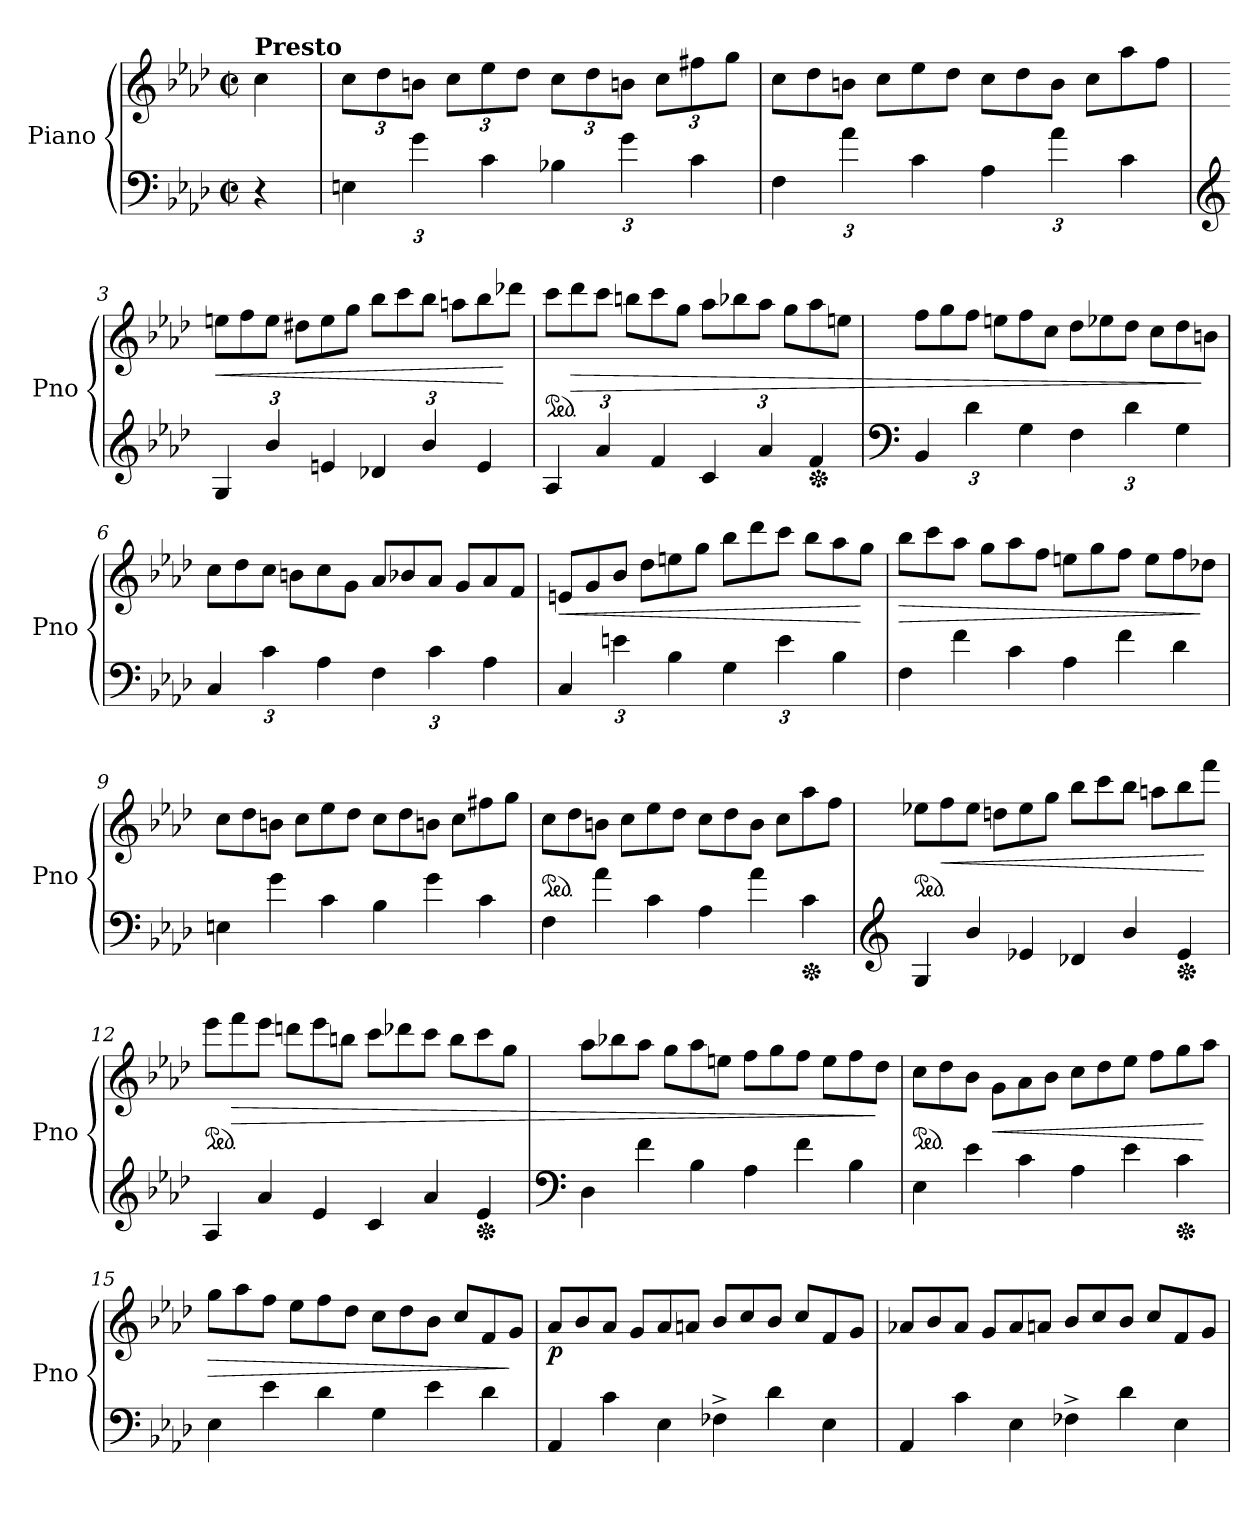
**kern	**kern	**dynam
*part1	*part1	*part1
*staff2	*staff1	*staff1/2
*I"Piano	*	*
*I'Pno	*	*
*clefF4	*clefG2	*
*k[b-e-a-d-]	*k[b-e-a-d-]	*
*M4/4	*M4/4	*
*met(c|)	*met(c|)	*
*MM224	*MM224	*
=	=	=
!	!LO:TX:a:B:t=Presto	!
!	!	!LO:DY:b
4r	4cc\	other-dynamics
=1	=1	=1
*Xbrackettup	*Xbrackettup	*
6En\	12cc\L	.
.	12dd-\	.
6g\	12bn\J	.
.	12cc\L	.
6c\	12ee-\	.
.	12dd-\J	.
6B-X\	12cc\L	.
.	12dd-\	.
6g\	12bn\J	.
.	12cc\L	.
6c\	12ff#X\	.
.	12gg\J	.
=2	=2	=2
*	*Xtuplet	*
6F\	12cc\L	.
.	12dd-\	.
6a-\	12bn\J	.
.	12cc\L	.
6c\	12ee-\	.
.	12dd-\J	.
6A-\	12cc\L	.
.	12dd-\	.
6a-\	12b\J	.
.	12cc\L	.
6c\	12aa-\	.
.	12ff\J	.
=3	=3	=3
*clefG2	*	*
!	!	!LO:HP:b
6G/	12een\L	<
.	12ff\	.
6b-/	12ee\J	.
.	12dd#X\L	.
6en/	12ee\	.
.	12gg\J	.
6d-X/	12bb-\L	.
.	12ccc\	.
6b-/	12bb-\J	.
.	12aan\L	.
6e/	12bb-\	.
.	12ddd-X\J	[
!!LO:LB:g=z
=4	=4	=4
*	*ped	*
6A-/	12ccc\L	.
!	!	!LO:HP:b
.	12ddd-\	>
6a-/	12ccc\J	.
.	12bbn\L	.
6f/	12ccc\	.
.	12gg\J	.
6c/	12aa-\L	.
.	12bb-X\	.
6a-/	12aa-\J	.
.	12gg\L	.
*Xped	*	*
6f/	12aa-\	.
.	12een\J	.
=5	=5	=5
*clefF4	*	*
6BB-/	12ff\L	.
.	12gg\	.
6d-\	12ff\J	.
.	12een\L	.
6G\	12ff\	.
.	12cc\J	.
6F\	12dd-\L	.
.	12ee-X\	.
6d-\	12dd-\J	.
.	12cc\L	.
6G\	12dd-\	.
.	12bn\J	]
=6	=6	=6
6C/	12cc\L	.
.	12dd-\	.
6c\	12cc\J	.
.	12bn\L	.
6A-\	12cc\	.
.	12g\J	.
6F\	12a-/L	.
.	12b-X/	.
6c\	12a-/J	.
.	12g/L	.
6A-\	12a-/	.
.	12f/J	.
!!LO:LB:g=z
=7	=7	=7
!	!	!LO:HP:b
6C/	12en/L	<
.	12g/	.
6en\	12b-/J	.
.	12dd-\L	.
6B-\	12een\	.
.	12gg\J	.
6G\	12bb-\L	.
.	12ddd-\	.
6e\	12ccc\J	.
.	12bb-\L	.
6B-\	12aa-\	.
.	12gg\J	[
!!LO:LB:g=z
=8	=8	=8
*Xtuplet	*	*
!	!	!LO:HP:b
6F\	12bb-\L	>
.	12ccc\	.
6f\	12aa-\J	.
.	12gg\L	.
6c\	12aa-\	.
.	12ff\J	.
6A-\	12een\L	.
.	12gg\	.
6f\	12ff\J	.
.	12ee\L	.
6d-\	12ff\	.
.	12dd-X\J	]
=9	=9	=9
6En\	12cc\L	.
.	12dd-\	.
6g\	12bn\J	.
.	12cc\L	.
6c\	12ee-\	.
.	12dd-\J	.
6B-\	12cc\L	.
.	12dd-\	.
6g\	12bn\J	.
.	12cc\L	.
6c\	12ff#X\	.
.	12gg\J	.
=10	=10	=10
*	*ped	*
6F\	12cc\L	.
.	12dd-\	.
6a-\	12bn\J	.
.	12cc\L	.
6c\	12ee-\	.
.	12dd-\J	.
6A-\	12cc\L	.
.	12dd-\	.
6a-\	12b\J	.
.	12cc\L	.
*Xped	*	*
6c\	12aa-\	.
.	12ff\J	.
!!LO:LB:g=z
=11	=11	=11
*clefG2	*	*
*	*ped	*
6G/	12ee-X\L	.
!	!	!LO:HP:b
.	12ff\	<
6b-/	12ee-\J	.
.	12ddn\L	.
6e-X/	12ee-\	.
.	12gg\J	.
6d-X/	12bb-\L	.
.	12ccc\	.
6b-/	12bb-\J	.
.	12aan\L	.
*Xped	*	*
6e-/	12bb-\	.
.	12fff\J	[
=12	=12	=12
*	*ped	*
6A-/	12eee-\L	.
!	!	!LO:HP:b
.	12fff\	>
6a-/	12eee-\J	.
.	12dddn\L	.
6e-/	12eee-\	.
.	12bbn\J	.
6c/	12ccc\L	.
.	12ddd-X\	.
6a-/	12ccc\J	.
.	12bb\L	.
*Xped	*	*
6e-/	12ccc\	.
.	12gg\J	.
=13	=13	=13
*clefF4	*	*
6D-\	12aa-\L	.
.	12bb-X\	.
6f\	12aa-\J	.
.	12gg\L	.
6B-\	12aa-\	.
.	12een\J	.
6A-\	12ff\L	.
.	12gg\	.
6f\	12ff\J	.
.	12ee\L	.
6B-\	12ff\	.
.	12dd-\J	]
!!LO:PB:g=z
=14	=14	=14
*	*ped	*
6E-\	12cc\L	.
.	12dd-\	.
6e-\	12b-\J	.
!	!	!LO:HP:b
.	12g\L	<
6c\	12a-\	.
.	12b-\J	.
6A-\	12cc\L	.
.	12dd-\	.
6e-\	12ee-\J	.
.	12ff\L	.
*Xped	*	*
6c\	12gg\	.
.	12aa-\J	[
=15	=15	=15
!	!	!LO:HP:b
6E-\	12gg\L	>
.	12aa-\	.
6e-\	12ff\J	.
.	12ee-\L	.
6d-\	12ff\	.
.	12dd-\J	.
6G\	12cc\L	.
.	12dd-\	.
6e-\	12b-\J	.
.	12cc/L	.
6d-\	12f/	.
.	12g/J	]
=16	=16	=16
!	!	!LO:DY:b
6AA-/	12a-/L	p
.	12b-/	.
6c\	12a-/J	.
.	12g/L	.
6E-\	12a-/	.
.	12an/J	.
6F-X^\	12b-/L	.
.	12cc/	.
6d-\	12b-/J	.
.	12cc/L	.
6E-\	12f/	.
.	12g/J	.
=17	=17	=17
6AA-/	12a-X/L	.
.	12b-/	.
6c\	12a-/J	.
.	12g/L	.
6E-\	12a-/	.
.	12an/J	.
6F-X^\	12b-/L	.
.	12cc/	.
6d-\	12b-/J	.
.	12cc/L	.
6E-\	12f/	.
.	12g/J	.
=	=	=
*-	*-	*-
